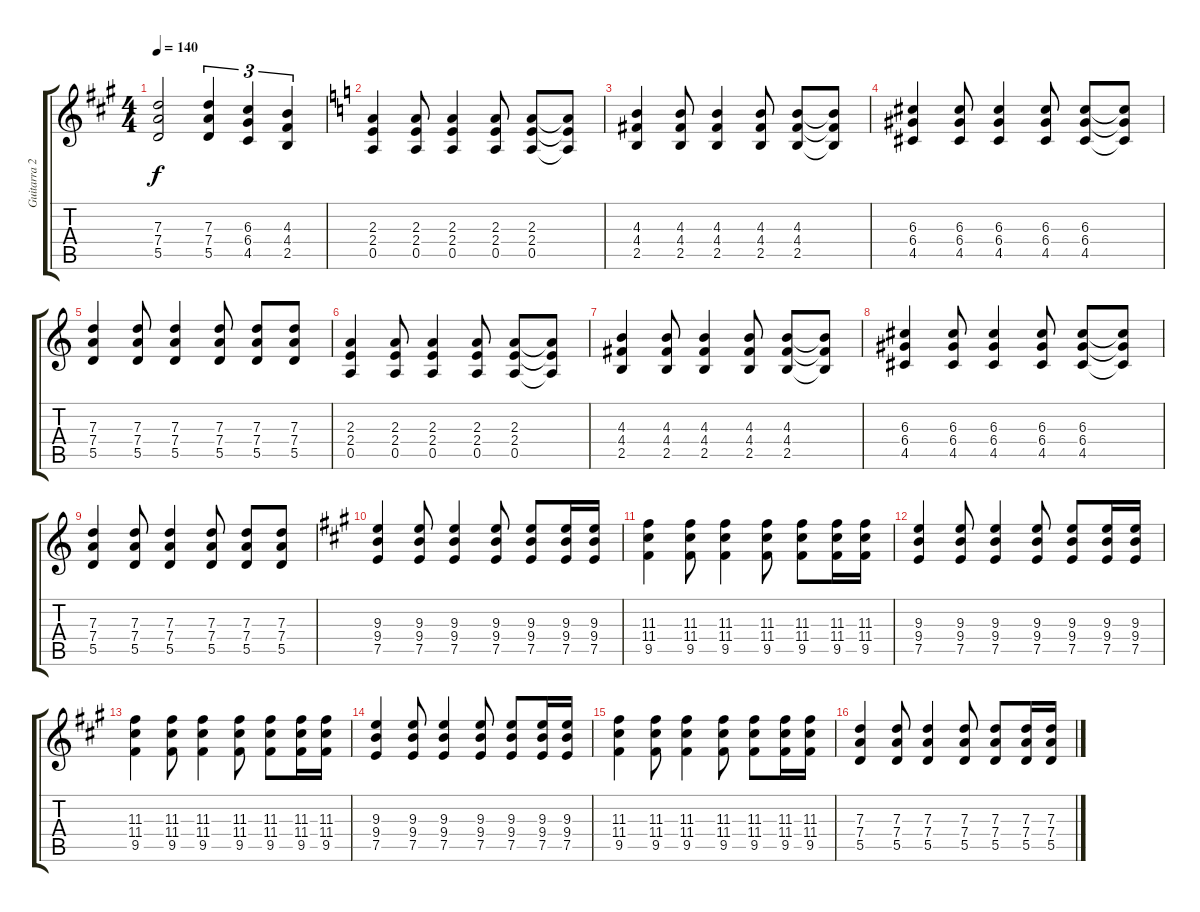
\track ("Guitarra 2" "Guitarra 2") {instrument acousticguitarsteel}
\staff {score tabs}
\tuning (E4 B3 G3 D3 A2 E2) {hide}
\ts (4 4)
\tempo 140
\clef g2
\ks a
(7.3 7.4 5.5).2{dy f} (7.3 7.4 5.5).4{tu (3 2)} (6.3 6.4 4.5).4{tu (3 2)} (4.3 4.4 2.5).4{tu (3 2)} |
\ks c
(2.3 2.4 0.5).4 (2.3 2.4 0.5).8 (2.3 2.4 0.5).4 (2.3 2.4 0.5).8 (2.3 2.4 0.5).8 (2.3{t} 2.4{t} 0.5{t}).8 |
(4.3 4.4 2.5).4 (4.3 4.4 2.5).8 (4.3 4.4 2.5).4 (4.3 4.4 2.5).8 (4.3 4.4 2.5).8 (4.3{t} 4.4{t} 2.5{t}).8 |
(6.3 6.4 4.5).4 (6.3 6.4 4.5).8 (6.3 6.4 4.5).4 (6.3 6.4 4.5).8 (6.3 6.4 4.5).8 (6.3{t} 6.4{t} 4.5{t}).8 |
(7.3 7.4 5.5).4 (7.3 7.4 5.5).8 (7.3 7.4 5.5).4 (7.3 7.4 5.5).8 (7.3 7.4 5.5).8 (7.3 7.4 5.5).8 |
(2.3 2.4 0.5).4 (2.3 2.4 0.5).8 (2.3 2.4 0.5).4 (2.3 2.4 0.5).8 (2.3 2.4 0.5).8 (2.3{t} 2.4{t} 0.5{t}).8 |
(4.3 4.4 2.5).4 (4.3 4.4 2.5).8 (4.3 4.4 2.5).4 (4.3 4.4 2.5).8 (4.3 4.4 2.5).8 (4.3{t} 4.4{t} 2.5{t}).8 |
(6.3 6.4 4.5).4 (6.3 6.4 4.5).8 (6.3 6.4 4.5).4 (6.3 6.4 4.5).8 (6.3 6.4 4.5).8 (6.3{t} 6.4{t} 4.5{t}).8 |
(7.3 7.4 5.5).4 (7.3 7.4 5.5).8 (7.3 7.4 5.5).4 (7.3 7.4 5.5).8 (7.3 7.4 5.5).8 (7.3 7.4 5.5).8 |
\ks a
(9.3 9.4 7.5).4 (9.3 9.4 7.5).8 (9.3 9.4 7.5).4 (9.3 9.4 7.5).8 (9.3 9.4 7.5).8 (9.3 9.4 7.5).16 (9.3 9.4 7.5).16 |
(11.3 11.4 9.5).4 (11.3 11.4 9.5).8 (11.3 11.4 9.5).4 (11.3 11.4 9.5).8 (11.3 11.4 9.5).8 (11.3 11.4 9.5).16 (11.3 11.4 9.5).16 |
(9.3 9.4 7.5).4 (9.3 9.4 7.5).8 (9.3 9.4 7.5).4 (9.3 9.4 7.5).8 (9.3 9.4 7.5).8 (9.3 9.4 7.5).16 (9.3 9.4 7.5).16 |
(11.3 11.4 9.5).4 (11.3 11.4 9.5).8 (11.3 11.4 9.5).4 (11.3 11.4 9.5).8 (11.3 11.4 9.5).8 (11.3 11.4 9.5).16 (11.3 11.4 9.5).16 |
(9.3 9.4 7.5).4 (9.3 9.4 7.5).8 (9.3 9.4 7.5).4 (9.3 9.4 7.5).8 (9.3 9.4 7.5).8 (9.3 9.4 7.5).16 (9.3 9.4 7.5).16 |
(11.3 11.4 9.5).4 (11.3 11.4 9.5).8 (11.3 11.4 9.5).4 (11.3 11.4 9.5).8 (11.3 11.4 9.5).8 (11.3 11.4 9.5).16 (11.3 11.4 9.5).16 |
(7.3 7.4 5.5).4 (7.3 7.4 5.5).8 (7.3 7.4 5.5).4 (7.3 7.4 5.5).8 (7.3 7.4 5.5).8 (7.3 7.4 5.5).16 (7.3 7.4 5.5).16
